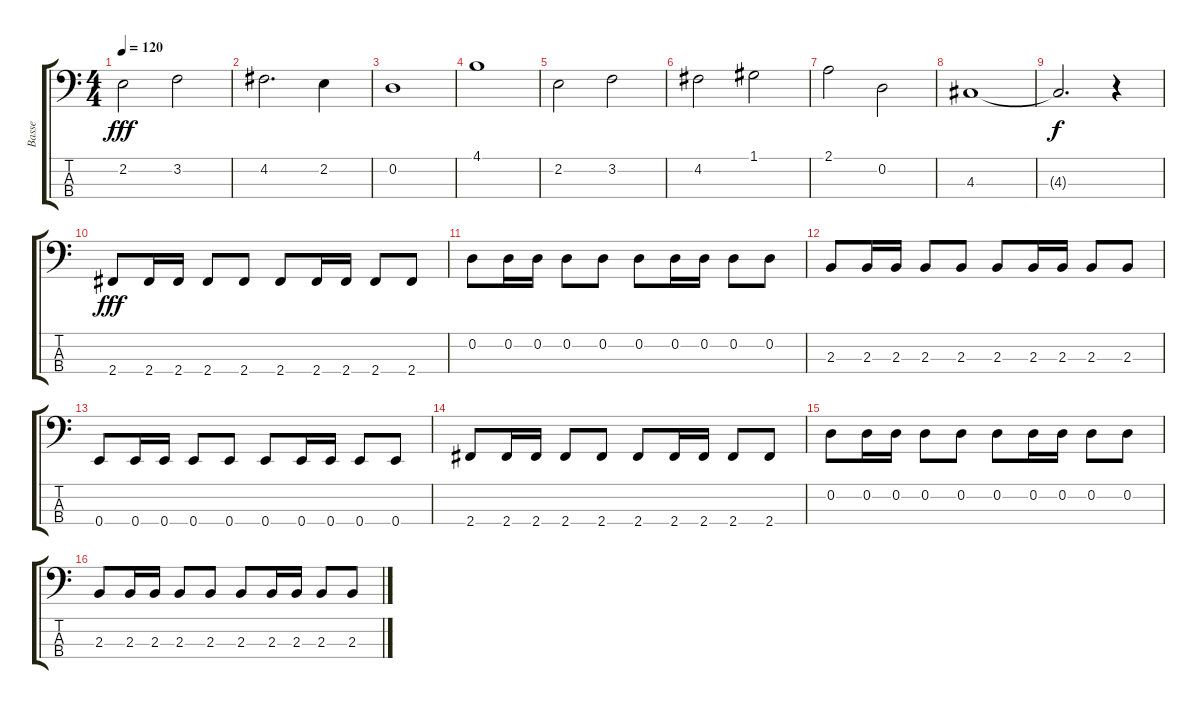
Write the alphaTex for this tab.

\track ("Basse" "Basse") {instrument electricbasspick}
\staff {score tabs}
\tuning (G2 D2 A1 E1) {hide}
\ts (4 4)
\tempo 120
\clef f4
\ks c
2.2.2{dy fff} 3.2.2 |
4.2.2{d} 2.2.4 |
0.2.1 |
4.1.1 |
2.2.2 3.2.2 |
4.2.2 1.1.2 |
2.1.2 0.2.2 |
4.3.1 |
4.3{t}.2{d dy f} r.4 |
2.4.8{dy fff} 2.4.16 2.4.16 2.4.8 2.4.8 2.4.8 2.4.16 2.4.16 2.4.8 2.4.8 |
0.2.8 0.2.16 0.2.16 0.2.8 0.2.8 0.2.8 0.2.16 0.2.16 0.2.8 0.2.8 |
2.3.8 2.3.16 2.3.16 2.3.8 2.3.8 2.3.8 2.3.16 2.3.16 2.3.8 2.3.8 |
0.4.8 0.4.16 0.4.16 0.4.8 0.4.8 0.4.8 0.4.16 0.4.16 0.4.8 0.4.8 |
2.4.8 2.4.16 2.4.16 2.4.8 2.4.8 2.4.8 2.4.16 2.4.16 2.4.8 2.4.8 |
0.2.8 0.2.16 0.2.16 0.2.8 0.2.8 0.2.8 0.2.16 0.2.16 0.2.8 0.2.8 |
2.3.8 2.3.16 2.3.16 2.3.8 2.3.8 2.3.8 2.3.16 2.3.16 2.3.8 2.3.8
